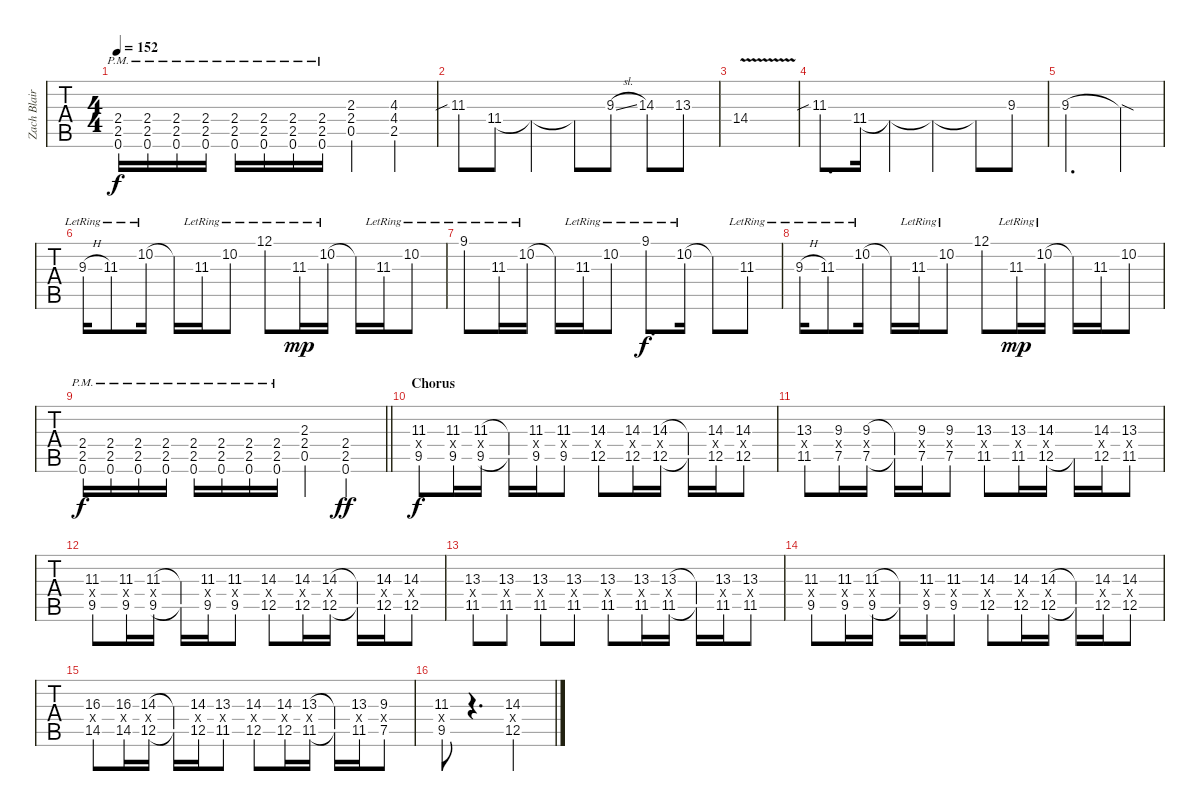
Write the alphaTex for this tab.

\track ("Zach Blair - Guitar Two" "Zach Blair") {instrument distortionguitar}
\staff {tabs}
\tuning (Eb4 Bb3 Gb3 Db3 Ab2 Eb2) {hide}
\ts (4 4)
\tempo 152
\clef g2
\ks c
(2.4{pm} 2.5{pm} 0.6{pm}).16{dy f} (2.4{pm} 2.5{pm} 0.6{pm}).16 (2.4{pm} 2.5{pm} 0.6{pm}).16 (2.4{pm} 2.5{pm} 0.6{pm}).16 (2.4{pm} 2.5{pm} 0.6{pm}).16 (2.4{pm} 2.5{pm} 0.6{pm}).16 (2.4{pm} 2.5{pm} 0.6{pm}).16 (2.4{pm} 2.5{pm} 0.6{pm}).16 (2.3 2.4 0.5).4 (4.3 4.4 2.5).4 |
11.3{sib}.8{instrument distortionguitar} 11.4.8 11.4{t}.4 11.4{t}.8 9.3{sl}.8 14.3.8 13.3.8 |
14.4{v}.1 |
11.3{sib}.8{d} 11.4.16 11.4{t}.4 11.4{t}.4 11.4{t}.8 9.3.8 |
9.3.2{d} 9.3{sod t}.4 |
9.3{h lr}.16 11.3{lr}.8 10.2{lr}.16 10.2{t}.16 11.3{lr}.16 10.2{lr}.8 12.1{lr}.8 11.3{lr}.16{dy mp} 10.2{lr}.16 10.2{t}.16 11.3{lr}.16 10.2{lr}.8 |
9.1{lr}.8 11.3{lr}.16 10.2{lr}.16 10.2{t}.16 11.3{lr}.16 10.2{lr}.8 9.1{lr}.8{d dy f} 10.2{lr}.16 10.2{t}.8 11.3{lr}.8 |
9.3{h lr}.16 11.3{lr}.8 10.2{lr}.16 10.2{t}.16 11.3{lr}.16 10.2{lr}.8 12.1.8 11.3{lr}.16{dy mp} 10.2{lr}.16 10.2{t}.16 11.3.16 10.2.8 |
\barLineRight lightlight
(2.4{pm} 2.5{pm} 0.6{pm}).16{dy f} (2.4{pm} 2.5{pm} 0.6{pm}).16 (2.4{pm} 2.5{pm} 0.6{pm}).16 (2.4{pm} 2.5{pm} 0.6{pm}).16 (2.4{pm} 2.5{pm} 0.6{pm}).16 (2.4{pm} 2.5{pm} 0.6{pm}).16 (2.4{pm} 2.5{pm} 0.6{pm}).16 (2.4{pm} 2.5{pm} 0.6{pm}).16 (2.3 2.4 0.5).4 (2.4 2.5 0.6).4{dy ff} |
\section ("" "Chorus")
(11.3 9.4{x} 9.5).8{dy f} (11.3 9.4{x} 9.5).16 (11.3 9.4{x} 9.5).16 (11.3{t} 9.5{t}).16 (11.3 9.4{x} 9.5).16 (11.3 9.4{x} 9.5).8 (14.3 12.4{x} 12.5).8 (14.3 12.4{x} 12.5).16 (14.3 12.4{x} 12.5).16 (14.3{t} 12.5{t}).16 (14.3 12.4{x} 12.5).16 (14.3 12.4{x} 12.5).8 |
(13.3 11.4{x} 11.5).8 (9.3 7.4{x} 7.5).16 (9.3 7.4{x} 7.5).16 (9.3{t} 7.5{t}).16 (9.3 7.4{x} 7.5).16 (9.3 7.4{x} 7.5).8 (13.3 11.4{x} 11.5).8 (13.3 11.4{x} 11.5).16 (14.3 12.4{x} 12.5).16 12.5{t}.16 (14.3 12.4{x} 12.5).16 (13.3 11.4{x} 11.5).8 |
(11.3 9.4{x} 9.5).8 (11.3 9.4{x} 9.5).16 (11.3 9.4{x} 9.5).16 (11.3{t} 9.5{t}).16 (11.3 9.4{x} 9.5).16 (11.3 9.4{x} 9.5).8 (14.3 12.4{x} 12.5).8 (14.3 12.4{x} 12.5).16 (14.3 12.4{x} 12.5).16 (14.3{t} 12.5{t}).16 (14.3 12.4{x} 12.5).16 (14.3 12.4{x} 12.5).8 |
(13.3 11.4{x} 11.5).8 (13.3 11.4{x} 11.5).8 (13.3 11.4{x} 11.5).8 (13.3 11.4{x} 11.5).8 (13.3 11.4{x} 11.5).8 (13.3 11.4{x} 11.5).16 (13.3 11.4{x} 11.5).16 (13.3{t} 11.5{t}).16 (13.3 11.4{x} 11.5).16 (13.3 11.4{x} 11.5).8 |
(11.3 9.4{x} 9.5).8 (11.3 9.4{x} 9.5).16 (11.3 9.4{x} 9.5).16 (11.3{t} 9.5{t}).16 (11.3 9.4{x} 9.5).16 (11.3 9.4{x} 9.5).8 (14.3 12.4{x} 12.5).8 (14.3 12.4{x} 12.5).16 (14.3 12.4{x} 12.5).16 (14.3{t} 12.5{t}).16 (14.3 12.4{x} 12.5).16 (14.3 12.4{x} 12.5).8 |
(16.3 14.4{x} 14.5).8 (16.3 14.4{x} 14.5).16 (14.3 12.4{x} 12.5).16 (14.3{t} 12.5{t}).16 (14.3 12.4{x} 12.5).16 (13.3 11.4{x} 11.5).8 (14.3 12.4{x} 12.5).8 (14.3 12.4{x} 12.5).16 (13.3 11.4{x} 11.5).16 (13.3{t} 11.5{t}).16 (13.3 11.4{x} 11.5).16 (9.3 7.4{x} 7.5).8 |
(11.3 9.4{x} 9.5).8 r.4{d} (14.3 12.4{x} 12.5).2
